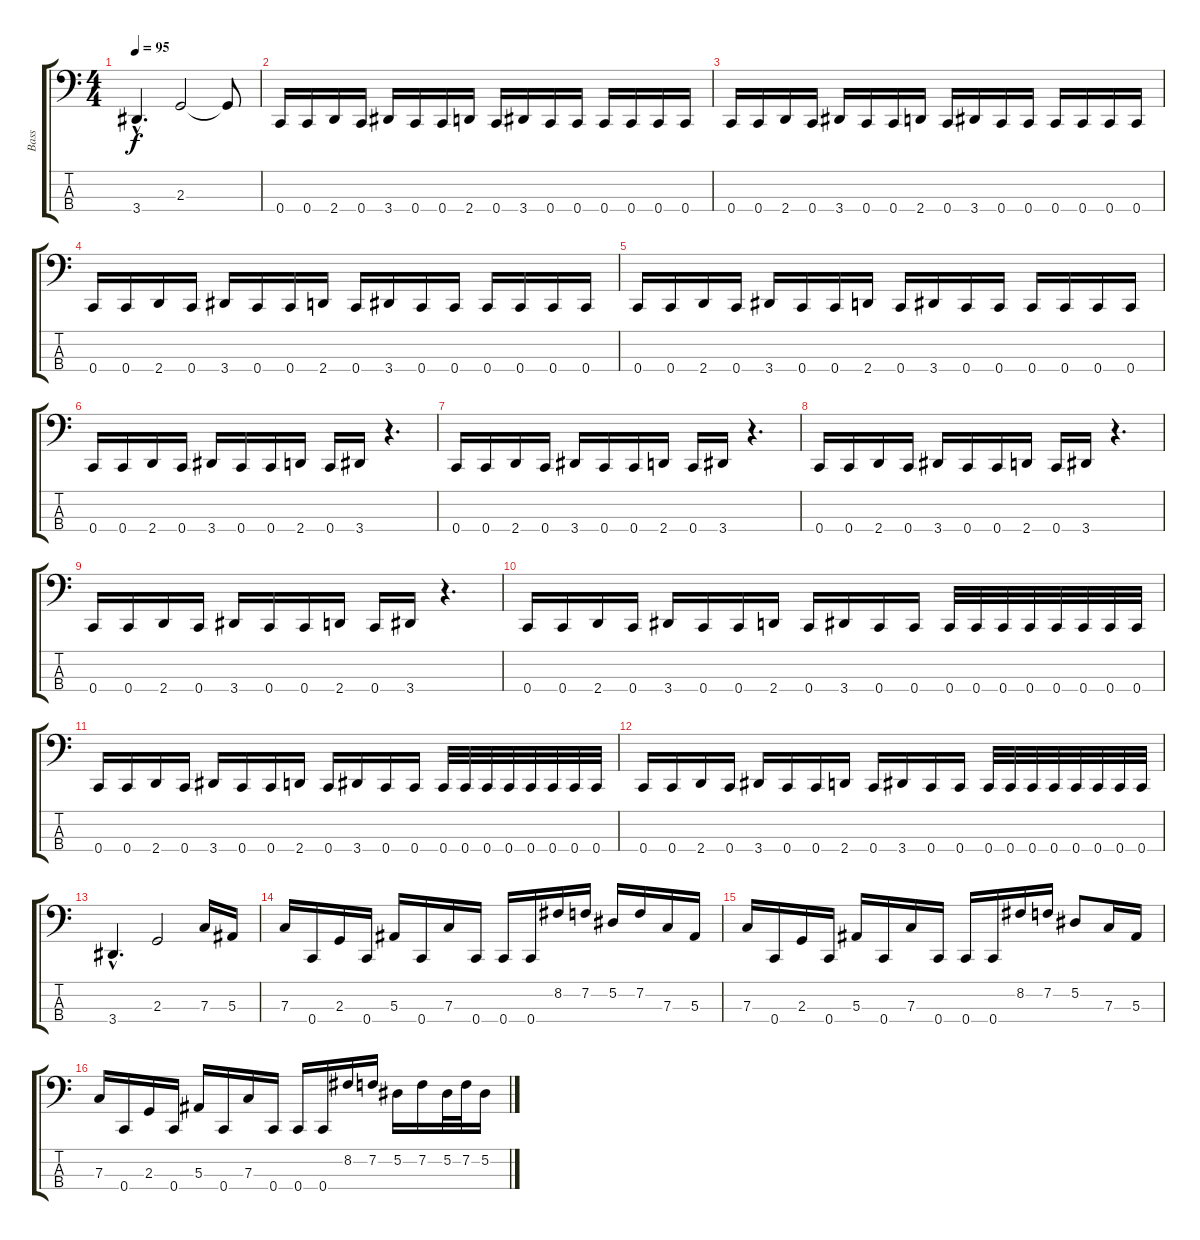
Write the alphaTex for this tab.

\track ("Bass" "Bass") {instrument electricbasspick}
\staff {score tabs}
\tuning (Eb2 Bb1 F1 C1) {hide}
\ts (4 4)
\tempo 95
\clef f4
\ks c
3.4{hac}.4{d dy f} 2.3.2 2.3{t}.8 |
0.4.16 0.4.16 2.4.16 0.4.16 3.4.16 0.4.16 0.4.16 2.4.16 0.4.16 3.4.16 0.4.16 0.4.16 0.4.16 0.4.16 0.4.16 0.4.16 |
0.4.16 0.4.16 2.4.16 0.4.16 3.4.16 0.4.16 0.4.16 2.4.16 0.4.16 3.4.16 0.4.16 0.4.16 0.4.16 0.4.16 0.4.16 0.4.16 |
0.4.16 0.4.16 2.4.16 0.4.16 3.4.16 0.4.16 0.4.16 2.4.16 0.4.16 3.4.16 0.4.16 0.4.16 0.4.16 0.4.16 0.4.16 0.4.16 |
0.4.16 0.4.16 2.4.16 0.4.16 3.4.16 0.4.16 0.4.16 2.4.16 0.4.16 3.4.16 0.4.16 0.4.16 0.4.16 0.4.16 0.4.16 0.4.16 |
0.4.16 0.4.16 2.4.16 0.4.16 3.4.16 0.4.16 0.4.16 2.4.16 0.4.16 3.4.16 r.4{d} |
0.4.16 0.4.16 2.4.16 0.4.16 3.4.16 0.4.16 0.4.16 2.4.16 0.4.16 3.4.16 r.4{d} |
0.4.16 0.4.16 2.4.16 0.4.16 3.4.16 0.4.16 0.4.16 2.4.16 0.4.16 3.4.16 r.4{d} |
0.4.16 0.4.16 2.4.16 0.4.16 3.4.16 0.4.16 0.4.16 2.4.16 0.4.16 3.4.16 r.4{d} |
0.4.16 0.4.16 2.4.16 0.4.16 3.4.16 0.4.16 0.4.16 2.4.16 0.4.16 3.4.16 0.4.16 0.4.16 0.4.32 0.4.32 0.4.32 0.4.32 0.4.32 0.4.32 0.4.32 0.4.32 |
0.4.16 0.4.16 2.4.16 0.4.16 3.4.16 0.4.16 0.4.16 2.4.16 0.4.16 3.4.16 0.4.16 0.4.16 0.4.32 0.4.32 0.4.32 0.4.32 0.4.32 0.4.32 0.4.32 0.4.32 |
0.4.16 0.4.16 2.4.16 0.4.16 3.4.16 0.4.16 0.4.16 2.4.16 0.4.16 3.4.16 0.4.16 0.4.16 0.4.32 0.4.32 0.4.32 0.4.32 0.4.32 0.4.32 0.4.32 0.4.32 |
3.4{hac}.4{d} 2.3.2 7.3.16 5.3.16 |
7.3.16 0.4.16 2.3.16 0.4.16 5.3.16 0.4.16 7.3.16 0.4.16 0.4.16 0.4.16 8.2.16 7.2.16 5.2.16 7.2.16 7.3.16 5.3.16 |
7.3.16 0.4.16 2.3.16 0.4.16 5.3.16 0.4.16 7.3.16 0.4.16 0.4.16 0.4.16 8.2.16 7.2.16 5.2.8 7.3.16 5.3.16 |
7.3.16 0.4.16 2.3.16 0.4.16 5.3.16 0.4.16 7.3.16 0.4.16 0.4.16 0.4.16 8.2.16 7.2.16 5.2.16 7.2.16 5.2.32 7.2.32 5.2.16
